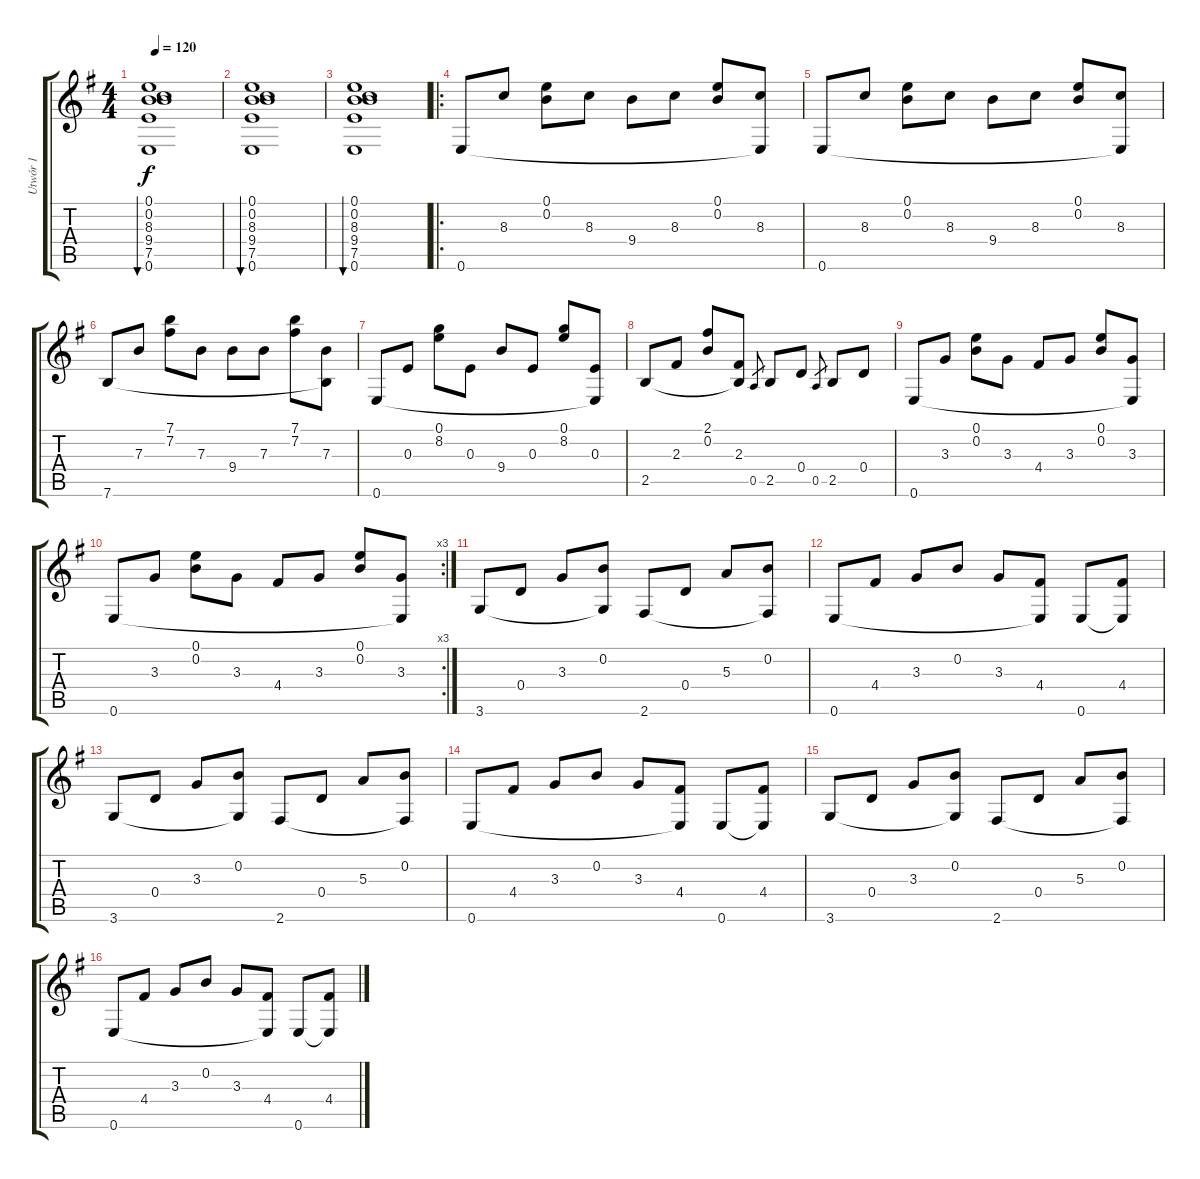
\track ("Utwór 1" "Utwór 1") {instrument acousticguitarnylon}
\staff {score tabs}
\tuning (E4 B3 E3 D3 A2 E2) {hide}
\ts (4 4)
\tempo 120
\clef g2
\ks g
(0.1 0.2 8.3 9.4 7.5 0.6).1{bu 480 dy f instrument acousticguitarnylon} |
(0.1 0.2 8.3 9.4 7.5 0.6).1{bu 480} |
(0.1 0.2 8.3 9.4 7.5 0.6).1{bu 480} |
\ro
0.6.8 8.3.8 (0.1 0.2).8 8.3.8 9.4.8 8.3.8 (0.1 0.2).8 (8.3 0.6{t}).8 |
0.6.8 8.3.8 (0.1 0.2).8 8.3.8 9.4.8 8.3.8 (0.1 0.2).8 (8.3 0.6{t}).8 |
7.6.8 7.3.8 (7.1 7.2).8 7.3.8 9.4.8 7.3.8 (7.1 7.2).8 (7.3 7.6{t}).8 |
0.6.8 0.3.8 (0.1 8.2).8 0.3.8 9.4.8 0.3.8 (0.1 8.2).8 (0.3 0.6{t}).8 |
2.5.8 2.3.8 (2.1 0.2).8 (2.3 2.5{t}).8 0.5.8{gr} 2.5.8 0.4.8 0.5.8{gr} 2.5.8 0.4.8 |
0.6.8 3.3.8 (0.1 0.2).8 3.3.8 4.4.8 3.3.8 (0.1 0.2).8 (3.3 0.6{t}).8 |
\rc 3
0.6.8 3.3.8 (0.1 0.2).8 3.3.8 4.4.8 3.3.8 (0.1 0.2).8 (3.3 0.6{t}).8 |
3.6.8 0.4.8 3.3.8 (0.2 3.6{t}).8 2.6.8 0.4.8 5.3.8 (0.2 2.6{t}).8 |
0.6.8 4.4.8 3.3.8 0.2.8 3.3.8 (4.4 0.6{t}).8 0.6.8 (4.4 0.6{t}).8 |
3.6.8 0.4.8 3.3.8 (0.2 3.6{t}).8 2.6.8 0.4.8 5.3.8 (0.2 2.6{t}).8 |
0.6.8 4.4.8 3.3.8 0.2.8 3.3.8 (4.4 0.6{t}).8 0.6.8 (4.4 0.6{t}).8 |
3.6.8 0.4.8 3.3.8 (0.2 3.6{t}).8 2.6.8 0.4.8 5.3.8 (0.2 2.6{t}).8 |
0.6.8 4.4.8 3.3.8 0.2.8 3.3.8 (4.4 0.6{t}).8 0.6.8 (4.4 0.6{t}).8
